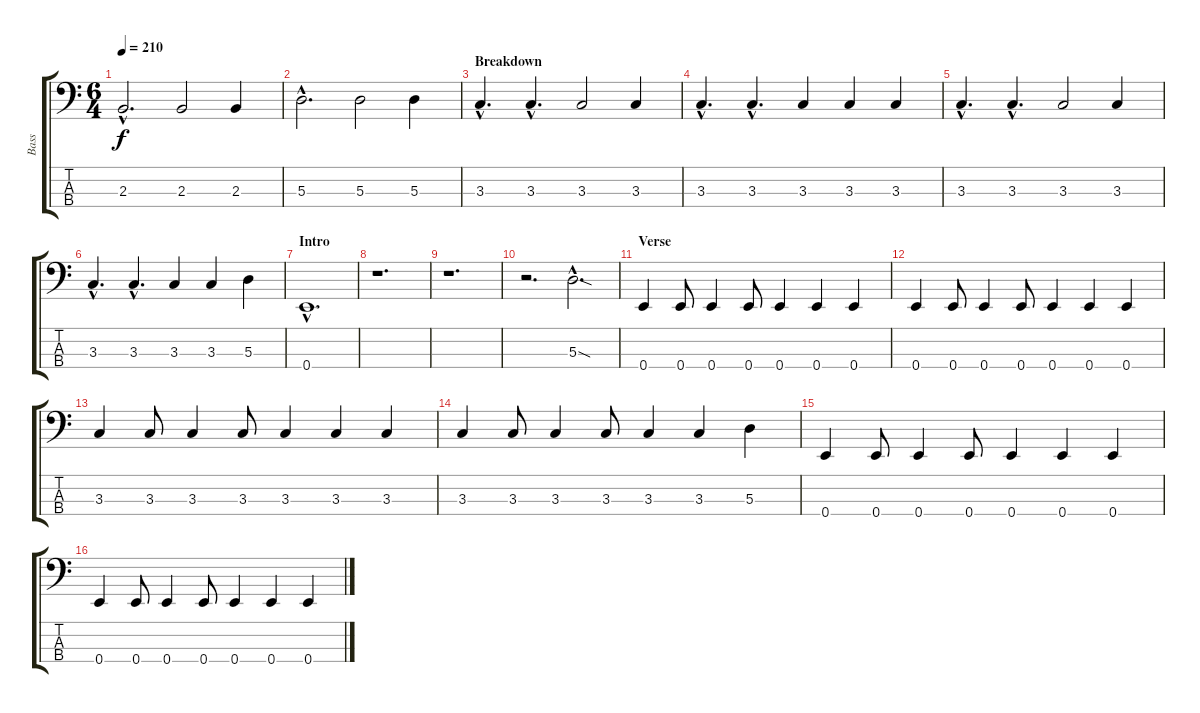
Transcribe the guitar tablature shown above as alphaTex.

\track ("Bass" "Bass") {instrument acousticbass}
\staff {score tabs}
\tuning (G2 D2 A1 E1) {hide}
\ts (6 4)
\tempo 210
\clef f4
\ks c
2.3{hac}.2{d dy f} 2.3.2 2.3.4 |
5.3{hac}.2{d} 5.3.2 5.3.4 |
\section ("" "Breakdown")
3.3{hac}.4{d} 3.3{hac}.4{d} 3.3.2 3.3.4 |
3.3{hac}.4{d} 3.3{hac}.4{d} 3.3.4 3.3.4 3.3.4 |
3.3{hac}.4{d} 3.3{hac}.4{d} 3.3.2 3.3.4 |
3.3{hac}.4{d} 3.3{hac}.4{d} 3.3.4 3.3.4 5.3.4 |
\section ("" "Intro")
0.4{hac}.1{d} |
r.1{d} |
r.1{d} |
r.2{d} 5.3{sod hac}.2{d} |
\section ("" "Verse")
0.4.4 0.4.8 0.4.4 0.4.8 0.4.4 0.4.4 0.4.4 |
0.4.4 0.4.8 0.4.4 0.4.8 0.4.4 0.4.4 0.4.4 |
3.3.4 3.3.8 3.3.4 3.3.8 3.3.4 3.3.4 3.3.4 |
3.3.4 3.3.8 3.3.4 3.3.8 3.3.4 3.3.4 5.3.4 |
0.4.4 0.4.8 0.4.4 0.4.8 0.4.4 0.4.4 0.4.4 |
0.4.4 0.4.8 0.4.4 0.4.8 0.4.4 0.4.4 0.4.4
